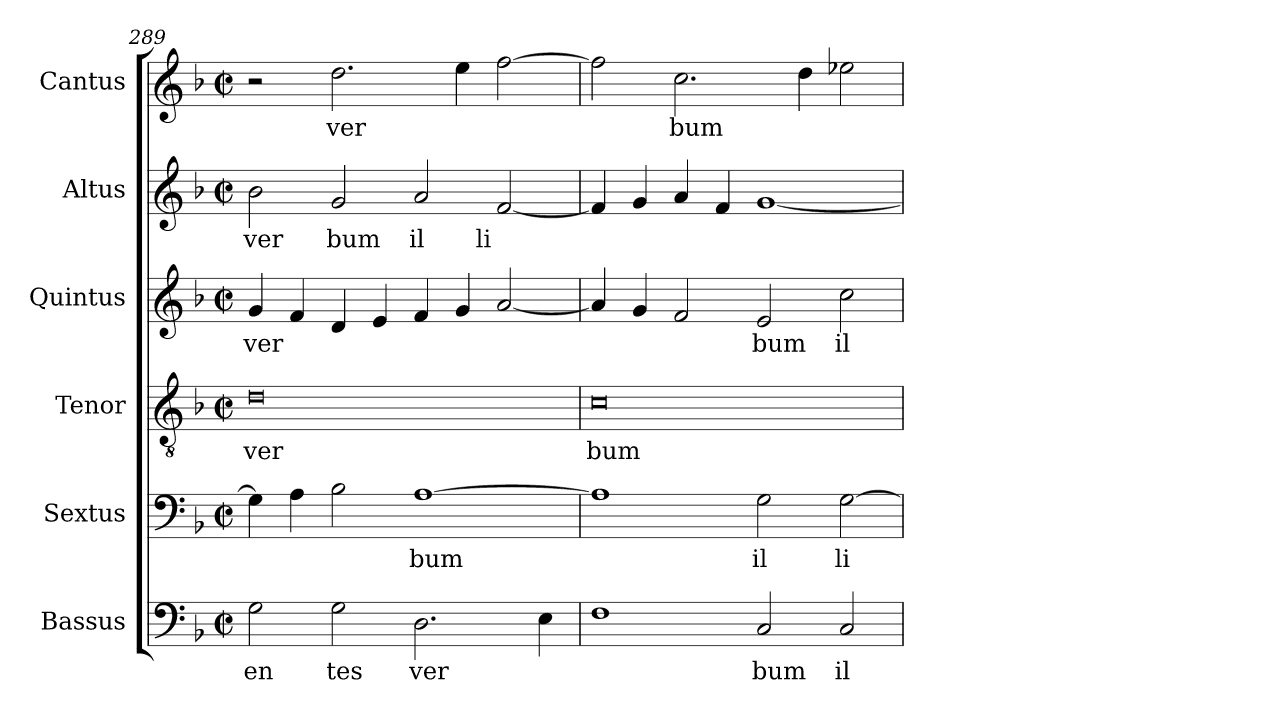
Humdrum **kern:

**kern	**text	**kern	**text	**kern	**text	**kern	**text	**kern	**text	**kern	**text
*part6	*part6	*part5	*part5	*part4	*part4	*part3	*part3	*part2	*part2	*part1	*part1
*staff6	*staff6	*staff5	*staff5	*staff4	*staff4	*staff3	*staff3	*staff2	*staff2	*staff1	*staff1
*I"Bassus	*	*I"Sextus	*	*I"Tenor	*	*I"Quintus	*	*I"Altus	*	*I"Cantus	*
*I'Bassus	*	*I'Sextus	*	*I'Tenor	*	*I'Quintus	*	*I'Altus	*	*I'Cantus	*
*clefF4	*	*clefF4	*	*clefGv2	*	*clefG2	*	*clefG2	*	*clefG2	*
*k[b-]	*	*k[b-]	*	*k[b-]	*	*k[b-]	*	*k[b-]	*	*k[b-]	*
*F:	*	*F:	*	*F:	*	*F:	*	*F:	*	*F:	*
*M2/2	*	*M2/2	*	*M2/2	*	*M2/2	*	*M2/2	*	*M2/2	*
*met(c|)	*	*met(c|)	*	*met(c|)	*	*met(c|)	*	*met(c|)	*	*met(c|)	*
=289	=289	=289	=289	=289	=289	=289	=289	=289	=289	=289	=289
!	!LO:LY:b:cj	!	!LO:LY:b:cj	!	!LO:LY:b:cj	!	!LO:LY:b:cj	!	!LO:LY:b:cj	!	!
2G\	en	4G\]	--	0d	ver	4g/	ver	2b-\	ver	2r	.
!	!	!	!LO:LY:b:cj	!	!	!	!LO:LY:b:cj	!	!	!	!
.	.	4A\	--	.	.	4f/	.	.	.	.	.
!	!LO:LY:b:cj	!	!LO:LY:b:cj	!	!	!	!LO:LY:b:cj	!	!LO:LY:b:cj	!	!LO:LY:b:cj
2G\	tes	2B-\	--	.	.	4d/	.	2g/	bum	2.dd\	ver
!	!	!	!	!	!	!	!LO:LY:b:cj	!	!	!	!
.	.	.	.	.	.	4e/	.	.	.	.	.
!	!LO:LY:b:cj	!	!LO:LY:b:cj	!	!	!	!LO:LY:b:cj	!	!LO:LY:b:cj	!	!
2.D\	ver	[<1A	-bum	.	.	4f/	.	2a/	il	.	.
!	!	!	!	!	!	!	!LO:LY:b:cj	!	!	!	!LO:LY:b:cj
.	.	.	.	.	.	4g/	.	.	.	4ee\	.
!	!	!	!	!	!	!	!LO:LY:b:cj	!	!LO:LY:b:cj	!	!LO:LY:b:cj
.	.	.	.	.	.	[<2a/	.	[<2f/	li	[<2ff\	.
!	!LO:LY:b:cj	!	!	!	!	!	!	!	!	!	!
4E\	.	.	.	.	.	.	.	.	.	.	.
!!LO:LB:g=z
=290	=290	=290	=290	=290	=290	=290	=290	=290	=290	=290	=290
!	!LO:LY:b:cj	!	!LO:LY:b:cj	!	!LO:LY:b:cj	!	!LO:LY:b:cj	!	!LO:LY:b:cj	!	!LO:LY:b:cj
1F	.	1A]	.	0c	bum	4a/]	.	4f/]	.	2ff\]	.
!	!	!	!	!	!	!	!LO:LY:b:cj	!	!LO:LY:b:cj	!	!
.	.	.	.	.	.	4g/	.	4g/	.	.	.
!	!	!	!	!	!	!	!LO:LY:b:cj	!	!LO:LY:b:cj	!	!LO:LY:b:cj
.	.	.	.	.	.	2f/	.	4a/	.	2.cc\	bum
!	!	!	!	!	!	!	!	!	!LO:LY:b:cj	!	!
.	.	.	.	.	.	.	.	4f/	.	.	.
!	!LO:LY:b:cj	!	!LO:LY:b:cj	!	!	!	!LO:LY:b:cj	!	!LO:LY:b:cj	!	!
2C/	bum	2G\	il	.	.	2e/	bum	[<1g	.	.	.
!	!	!	!	!	!	!	!	!	!	!	!LO:LY:b:cj
.	.	.	.	.	.	.	.	.	.	4dd\	.
!	!LO:LY:b:cj	!	!LO:LY:b:cj	!	!	!	!LO:LY:b:cj	!	!	!	!LO:LY:b:cj
2C/	il	[>2G\	li	.	.	2cc\	il	.	.	2ee-X\	.
=	=	=	=	=	=	=	=	=	=	=	=
*-	*-	*-	*-	*-	*-	*-	*-	*-	*-	*-	*-
